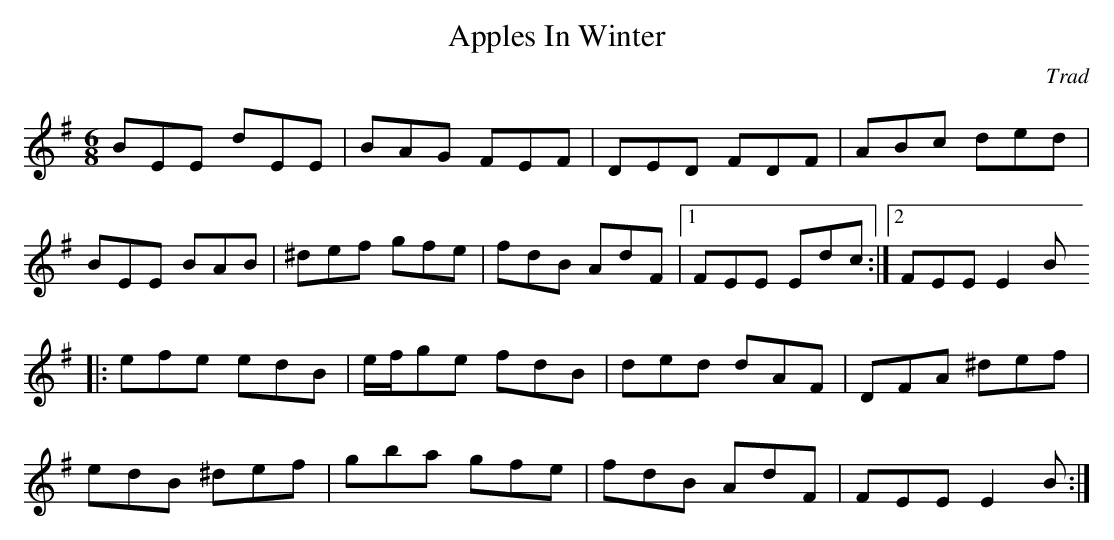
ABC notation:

X:1
T:Apples In Winter
C:Trad
M:6/8
L:1/8
K:Em
BEE dEE|BAG FEF|DED FDF|ABc ded|!
BEE BAB|^def gfe|fdB AdF|1 FEE Edc:|2 FEE E2B !
|:efe edB|e/f/ge fdB|ded dAF|DFA ^def|!
edB ^def|gba gfe|fdB AdF|FEE E2B:|!
